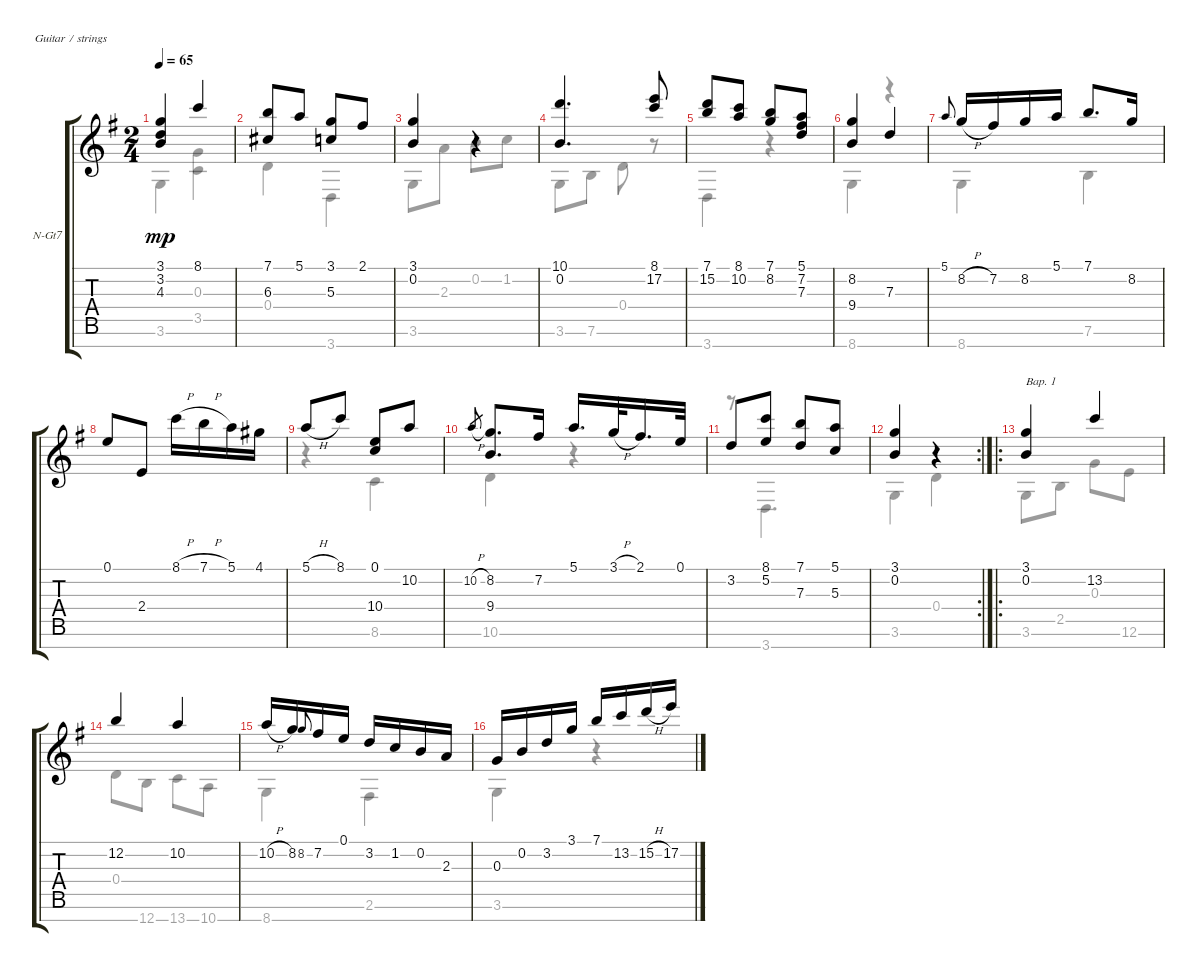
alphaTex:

\defaultSystemsLayout 4
\bracketExtendMode groupsimilarinstruments
\firstSystemTrackNameOrientation horizontal
\otherSystemsTrackNameOrientation horizontal
\track ("Nylon Guitar" "N-Gt7") {instrument acousticguitarnylon}
\staff {score tabs}
\tuning (E4 B3 G3 D3 A2 E2 B1)
\voice
\ts (2 4)
\tempo 65
\clef g2
\ks g
(3.1 3.2 4.3).4{dy mp instrument acousticguitarnylon} 8.1.4 |
(6.3 7.1).8 5.1.8 (3.1 5.3).8 2.1.8 |
(0.2 3.1).4 r.4 |
(0.2 10.1).4{d} (8.1 17.2).8 |
(7.1 15.2).8 (8.1 10.2).8 (8.2 7.1).8 (5.1 7.2 7.3).8 |
(8.2 9.4).4 7.3.4 |
5.1.8{gr onbeat} 8.2{h}.16 7.2.16 8.2.16 5.1.16 7.1.8{d} 8.2.16 |
0.1.8 2.4.8 8.1{h}.16 7.1{h}.16 5.1.16 4.1.16 |
5.1{h}.8 8.1.8 (0.1 10.4).8 10.2.8 |
10.2{h}.8{gr} (8.2 9.4).8{d} 7.2.16 5.1.16{d} 3.1{h}.32 2.1.16{d} 0.1.32 |
3.2.8 (8.1 5.2).8 (7.3 7.1).8 (5.1 5.3).8 |
\rc 2
(0.2 3.1).4 r.4 |
\ro
(3.1 0.2).4{txt "Вар. 1"} 13.2.4 |
12.2.4 10.2.4 |
10.2{h}.16 8.2.16 8.2.8{gr onbeat} 7.2.16 0.1.16 3.2.16 1.2.16 0.2.16 2.3.16 |
0.3.16 0.2.16 3.2.16 3.1.16 7.1.16 13.2.16 15.2{h}.16 17.2.16
\voice
\clef g2
\ottava regular
\simile none
\ks g
3.6.4{dy mp} (0.3 3.5).4 |
0.4.4 3.7.4 |
3.6.8 2.3.8 0.2.8 1.2.8 |
3.6.8 7.6.8 0.4.8 r.8 |
3.7.4 r.4 |
8.7.4 r.4 |
8.7.4 7.6.4 |
|
r.4 8.6.4 |
10.6.4 r.4 |
r.8 3.7.4{d} |
3.6.4 0.4.4 |
3.6.8 2.5.8 0.3.8 12.6.8 |
0.4.8 12.7.8 13.7.8 10.7.8 |
8.7.4 2.6.4 |
3.6.4 r.4
